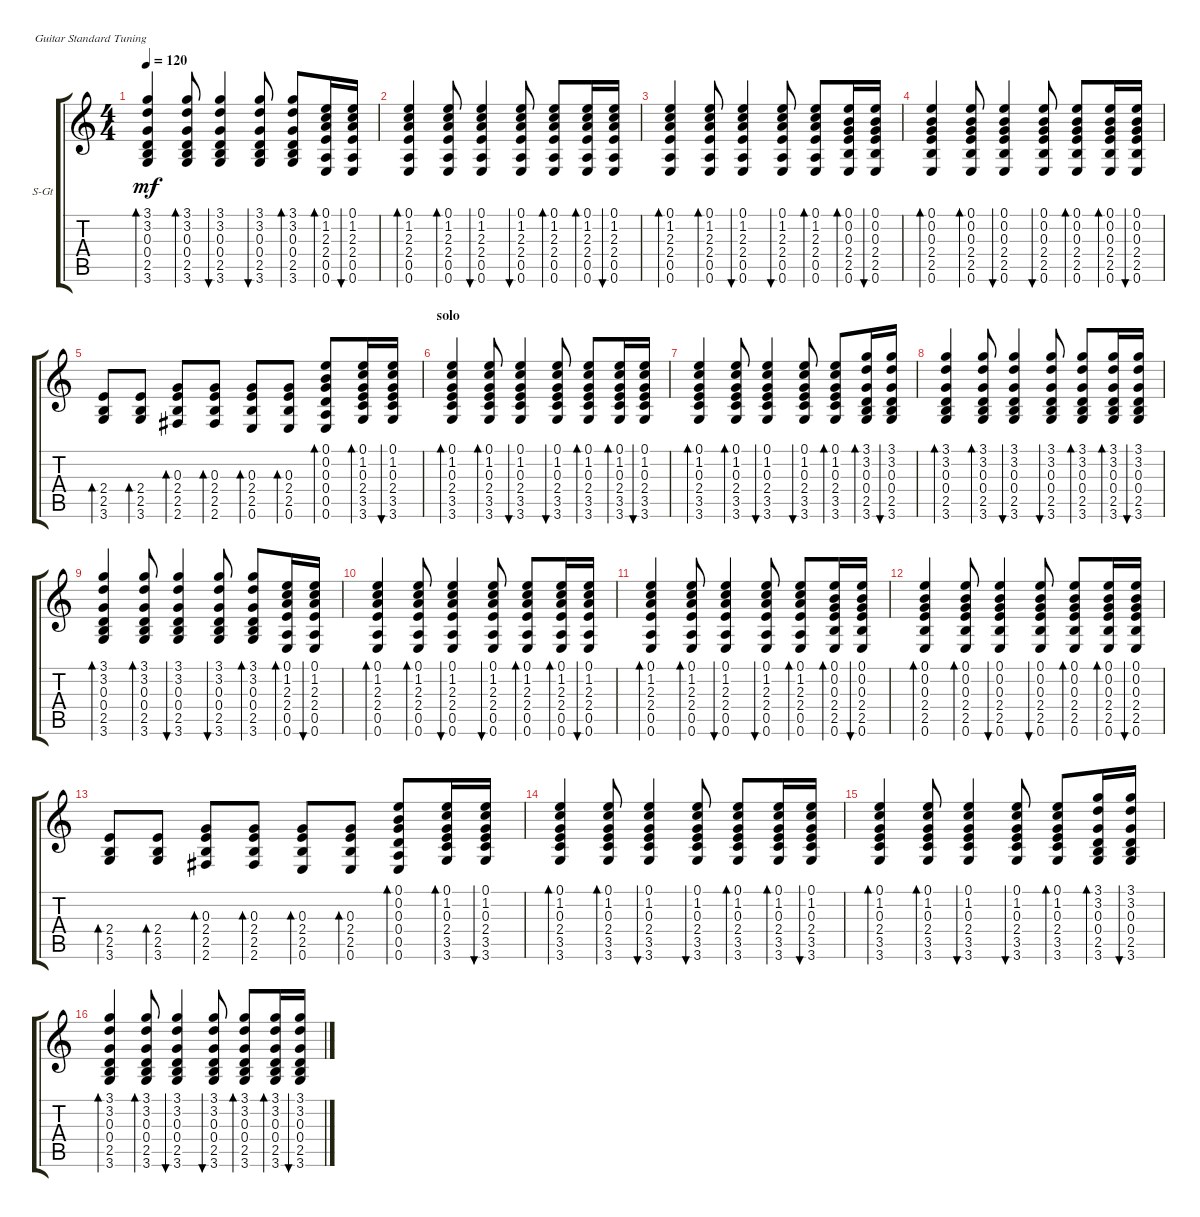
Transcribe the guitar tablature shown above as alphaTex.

\defaultSystemsLayout 4
\bracketExtendMode groupsimilarinstruments
\firstSystemTrackNameOrientation horizontal
\otherSystemsTrackNameOrientation horizontal
\track ("Акустика" "S-Gt") {instrument acousticguitarsteel}
\staff {score tabs}
\tuning (E4 B3 G3 D3 A2 E2)
\ts (4 4)
\tempo 120
\clef g2
\ks c
(3.6 2.5 0.4 0.3 3.2 3.1).4{bd 30 dy mf} (3.6 2.5 0.4 0.3 3.2 3.1).8{bd 30} (3.6 2.5 0.4 0.3 3.2 3.1).4{bu 30} (3.6 2.5 0.4 0.3 3.2 3.1).8{bu 30} (3.6 2.5 0.4 0.3 3.2 3.1).8{bd 30} (0.6 0.5 2.4 2.3 1.2 0.1).16{bd 30} (0.6 0.5 2.4 2.3 1.2 0.1).16{bu 30} |
(0.6 0.5 2.4 2.3 1.2 0.1).4{bd 30} (0.6 0.5 2.4 2.3 1.2 0.1).8{bd 30} (0.6 0.5 2.4 2.3 1.2 0.1).4{bu 30} (0.6 0.5 2.4 2.3 1.2 0.1).8{bu 30} (0.6 0.5 2.4 2.3 1.2 0.1).8{bd 30} (0.6 0.5 2.4 2.3 1.2 0.1).16{bd 30} (0.6 0.5 2.4 2.3 1.2 0.1).16{bu 30} |
(0.6 0.5 2.4 2.3 1.2 0.1).4{bd 30} (0.6 0.5 2.4 2.3 1.2 0.1).8{bd 30} (0.6 0.5 2.4 2.3 1.2 0.1).4{bu 30} (0.6 0.5 2.4 2.3 1.2 0.1).8{bu 30} (0.6 0.5 2.4 2.3 1.2 0.1).8{bd 30} (0.6 2.5 2.4 0.3 0.2 0.1).16{bd 30} (0.6 2.5 2.4 0.3 0.2 0.1).16{bu 30} |
(0.6 2.5 2.4 0.3 0.2 0.1).4{bd 30} (0.6 2.5 2.4 0.3 0.2 0.1).8{bd 30} (0.6 2.5 2.4 0.3 0.2 0.1).4{bu 30} (0.6 2.5 2.4 0.3 0.2 0.1).8{bu 30} (0.6 2.5 2.4 0.3 0.2 0.1).8{bd 30} (0.6 2.5 2.4 0.3 0.2 0.1).16{bd 30} (0.6 2.5 2.4 0.3 0.2 0.1).16{bu 30} |
(3.6 2.5 2.4).8{bd 30} (3.6 2.5 2.4).8{bd 30} (2.6 2.5 2.4 0.3).8{bd 30} (2.6 2.5 2.4 0.3).8{bd 30} (0.6 2.5 2.4 0.3).8{bd 30} (0.6 2.5 2.4 0.3).8{bd 30} (0.6 0.5 0.4 0.3 0.2 0.1).8{bd 30} (3.6 3.5 2.4 0.3 1.2 0.1).16{bd 30} (3.6 3.5 2.4 0.3 1.2 0.1).16{bu 30} |
\section ("" "solo")
(3.6 3.5 2.4 0.3 1.2 0.1).4{bd 30} (3.6 3.5 2.4 0.3 1.2 0.1).8{bd 30} (3.6 3.5 2.4 0.3 1.2 0.1).4{bu 30} (3.6 3.5 2.4 0.3 1.2 0.1).8{bu 30} (3.6 3.5 2.4 0.3 1.2 0.1).8{bd 30} (3.6 3.5 2.4 0.3 1.2 0.1).16{bd 30} (3.6 3.5 2.4 0.3 1.2 0.1).16{bu 30} |
(3.6 3.5 2.4 0.3 1.2 0.1).4{bd 30} (3.6 3.5 2.4 0.3 1.2 0.1).8{bd 30} (3.6 3.5 2.4 0.3 1.2 0.1).4{bu 30} (3.6 3.5 2.4 0.3 1.2 0.1).8{bu 30} (3.6 3.5 2.4 0.3 1.2 0.1).8{bd 30} (3.6 2.5 0.4 0.3 3.2 3.1).16{bd 30} (3.6 2.5 0.4 0.3 3.2 3.1).16{bu 30} |
(3.6 2.5 0.4 0.3 3.2 3.1).4{bd 30} (3.6 2.5 0.4 0.3 3.2 3.1).8{bd 30} (3.6 2.5 0.4 0.3 3.2 3.1).4{bu 30} (3.6 2.5 0.4 0.3 3.2 3.1).8{bu 30} (3.6 2.5 0.4 0.3 3.2 3.1).8{bd 30} (3.6 2.5 0.4 0.3 3.2 3.1).16{bd 30} (3.6 2.5 0.4 0.3 3.2 3.1).16{bu 30} |
(3.6 2.5 0.4 0.3 3.2 3.1).4{bd 30} (3.6 2.5 0.4 0.3 3.2 3.1).8{bd 30} (3.6 2.5 0.4 0.3 3.2 3.1).4{bu 30} (3.6 2.5 0.4 0.3 3.2 3.1).8{bu 30} (3.6 2.5 0.4 0.3 3.2 3.1).8{bd 30} (0.6 0.5 2.4 2.3 1.2 0.1).16{bd 30} (0.6 0.5 2.4 2.3 1.2 0.1).16{bu 30} |
(0.6 0.5 2.4 2.3 1.2 0.1).4{bd 30} (0.6 0.5 2.4 2.3 1.2 0.1).8{bd 30} (0.6 0.5 2.4 2.3 1.2 0.1).4{bu 30} (0.6 0.5 2.4 2.3 1.2 0.1).8{bu 30} (0.6 0.5 2.4 2.3 1.2 0.1).8{bd 30} (0.6 0.5 2.4 2.3 1.2 0.1).16{bd 30} (0.6 0.5 2.4 2.3 1.2 0.1).16{bu 30} |
(0.6 0.5 2.4 2.3 1.2 0.1).4{bd 30} (0.6 0.5 2.4 2.3 1.2 0.1).8{bd 30} (0.6 0.5 2.4 2.3 1.2 0.1).4{bu 30} (0.6 0.5 2.4 2.3 1.2 0.1).8{bu 30} (0.6 0.5 2.4 2.3 1.2 0.1).8{bd 30} (0.6 2.5 2.4 0.3 0.2 0.1).16{bd 30} (0.6 2.5 2.4 0.3 0.2 0.1).16{bu 30} |
(0.6 2.5 2.4 0.3 0.2 0.1).4{bd 30} (0.6 2.5 2.4 0.3 0.2 0.1).8{bd 30} (0.6 2.5 2.4 0.3 0.2 0.1).4{bu 30} (0.6 2.5 2.4 0.3 0.2 0.1).8{bu 30} (0.6 2.5 2.4 0.3 0.2 0.1).8{bd 30} (0.6 2.5 2.4 0.3 0.2 0.1).16{bd 30} (0.6 2.5 2.4 0.3 0.2 0.1).16{bu 30} |
(3.6 2.5 2.4).8{bd 30} (3.6 2.5 2.4).8{bd 30} (2.6 2.5 2.4 0.3).8{bd 30} (2.6 2.5 2.4 0.3).8{bd 30} (0.6 2.5 2.4 0.3).8{bd 30} (0.6 2.5 2.4 0.3).8{bd 30} (0.6 0.5 0.4 0.3 0.2 0.1).8{bd 30} (3.6 3.5 2.4 0.3 1.2 0.1).16{bd 30} (3.6 3.5 2.4 0.3 1.2 0.1).16{bu 30} |
(3.6 3.5 2.4 0.3 1.2 0.1).4{bd 30} (3.6 3.5 2.4 0.3 1.2 0.1).8{bd 30} (3.6 3.5 2.4 0.3 1.2 0.1).4{bu 30} (3.6 3.5 2.4 0.3 1.2 0.1).8{bu 30} (3.6 3.5 2.4 0.3 1.2 0.1).8{bd 30} (3.6 3.5 2.4 0.3 1.2 0.1).16{bd 30} (3.6 3.5 2.4 0.3 1.2 0.1).16{bu 30} |
(3.6 3.5 2.4 0.3 1.2 0.1).4{bd 30} (3.6 3.5 2.4 0.3 1.2 0.1).8{bd 30} (3.6 3.5 2.4 0.3 1.2 0.1).4{bu 30} (3.6 3.5 2.4 0.3 1.2 0.1).8{bu 30} (3.6 3.5 2.4 0.3 1.2 0.1).8{bd 30} (3.6 2.5 0.4 0.3 3.2 3.1).16{bd 30} (3.6 2.5 0.4 0.3 3.2 3.1).16{bu 30} |
(3.6 2.5 0.4 0.3 3.2 3.1).4{bd 30} (3.6 2.5 0.4 0.3 3.2 3.1).8{bd 30} (3.6 2.5 0.4 0.3 3.2 3.1).4{bu 30} (3.6 2.5 0.4 0.3 3.2 3.1).8{bu 30} (3.6 2.5 0.4 0.3 3.2 3.1).8{bd 30} (3.6 2.5 0.4 0.3 3.2 3.1).16{bd 30} (3.6 2.5 0.4 0.3 3.2 3.1).16{bu 30}
